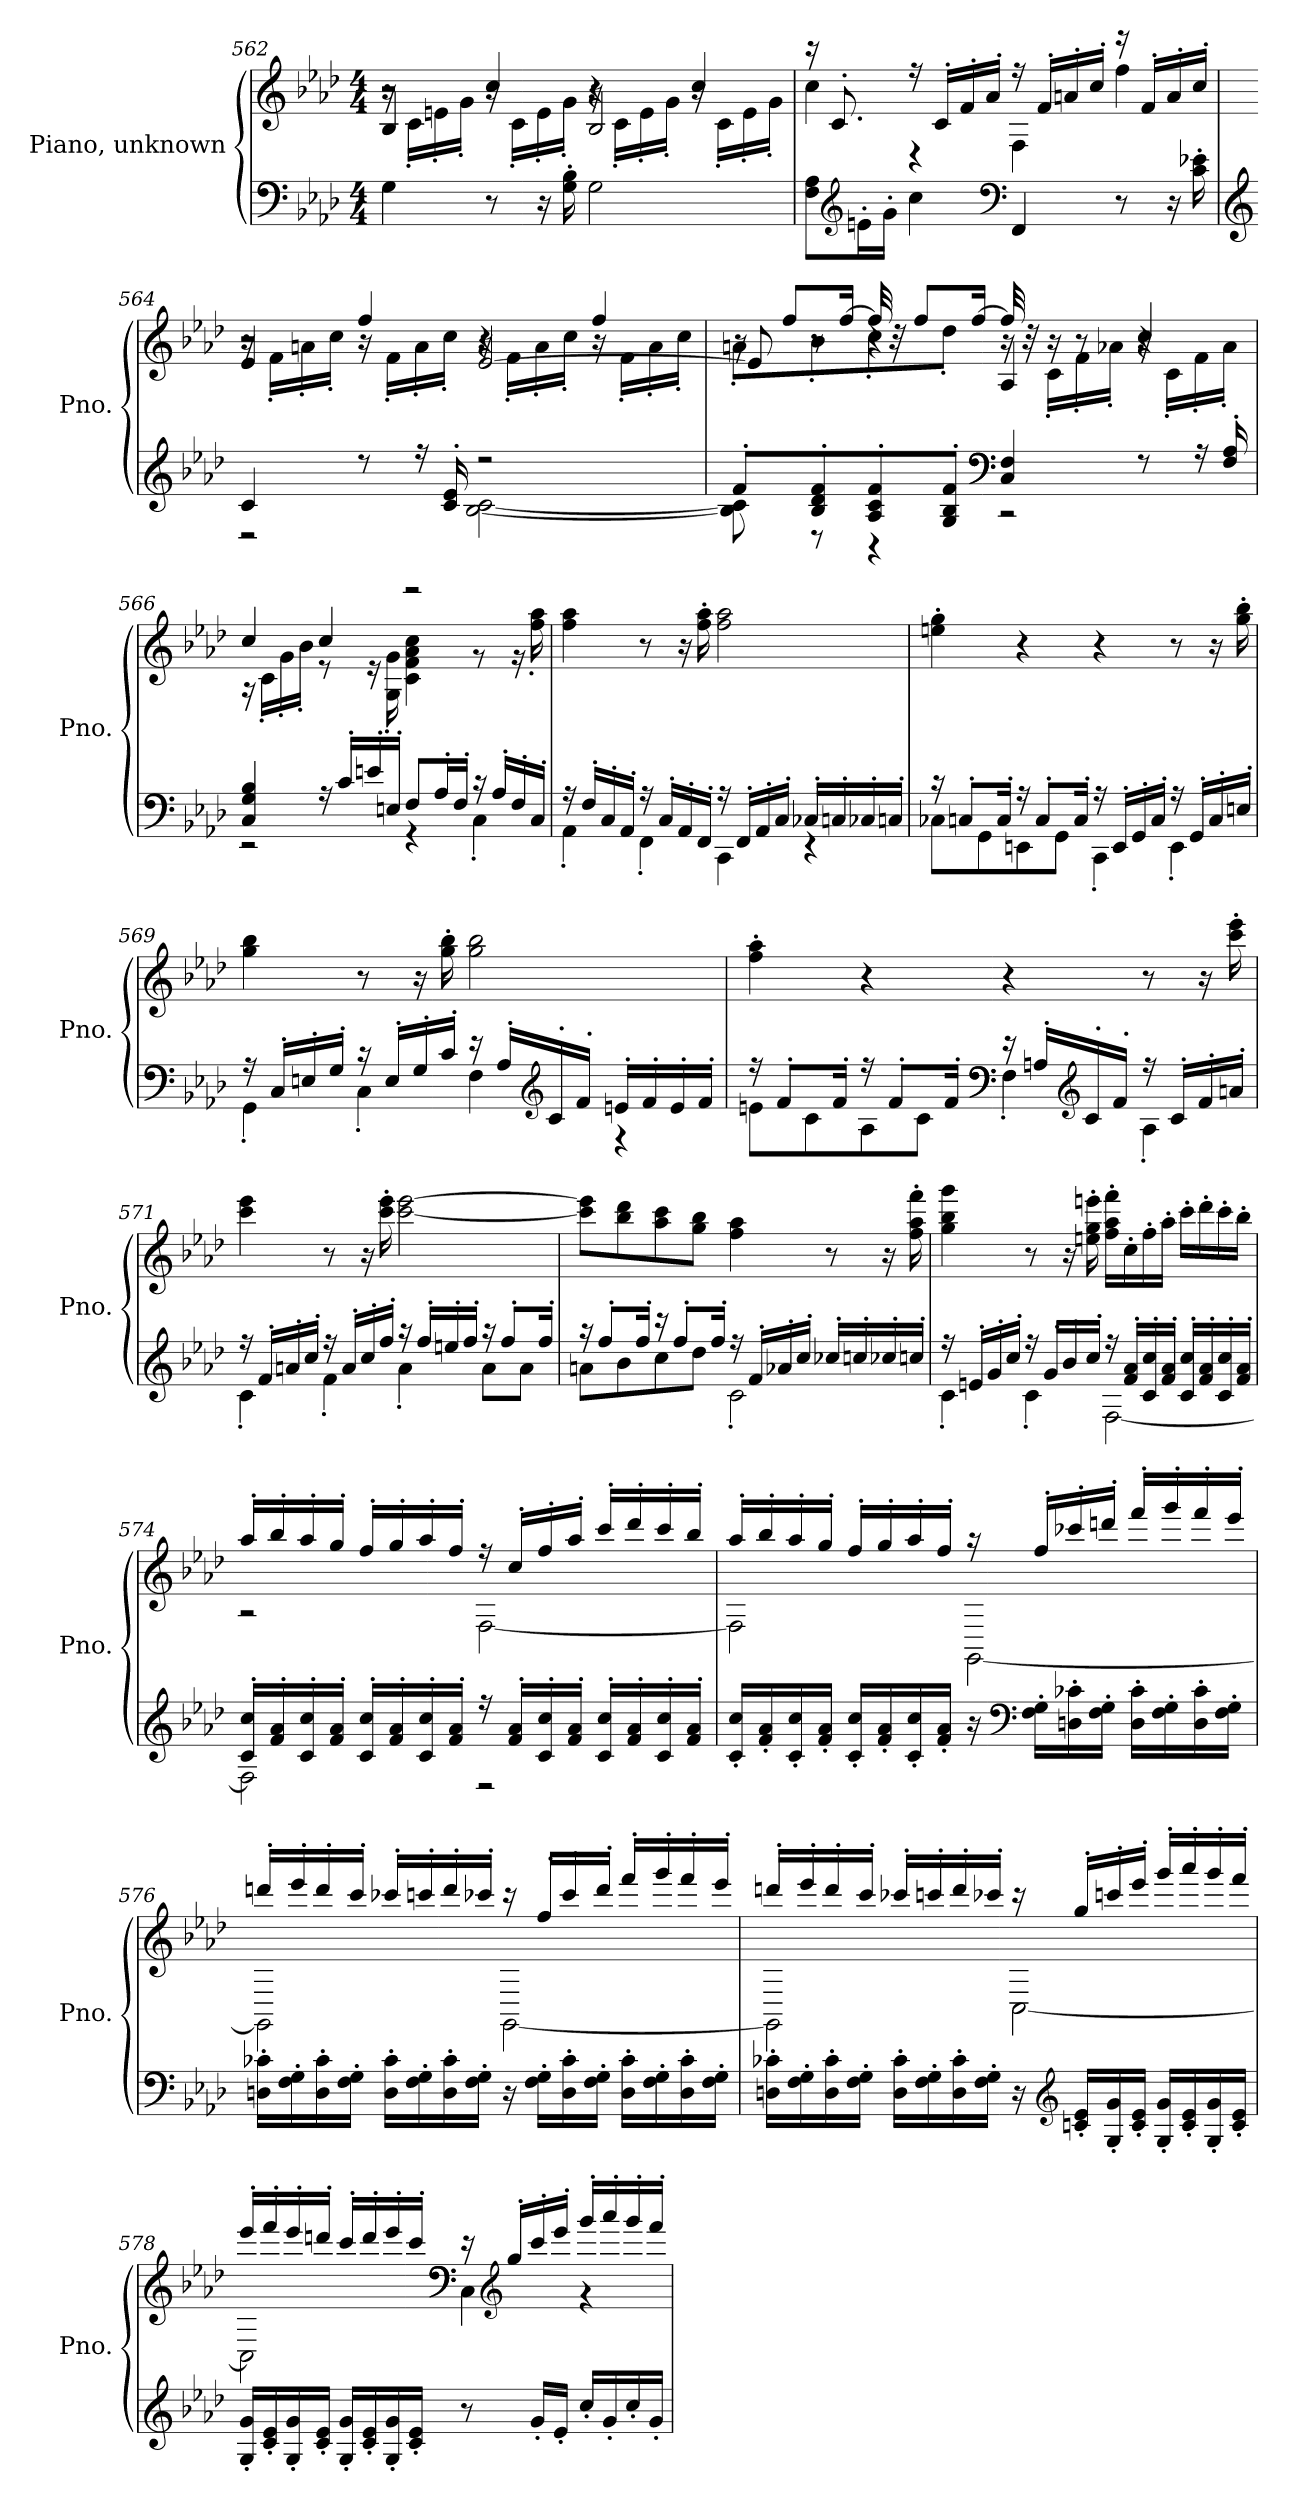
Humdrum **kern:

**kern	**kern
*part1	*part1
*staff2	*staff1
*I"Piano, unknown	*
*I'Pno.	*
*clefF4	*clefG2
*k[b-e-a-d-]	*k[b-e-a-d-]
*M4/4	*M4/4
=562	=562
*	*^
*	*	*^
4G\	2r	16r	4B-/
.	.	16c'\LL	.
.	.	16en'\	.
.	.	16g'\JJ	.
8r	.	16r	4cc/
.	.	16c'\LL	.
16r	.	16e'\	.
16G\' 16B-\'	.	16g'\JJ	.
2G\	4r	16r	2B-/
.	.	16c'\LL	.
.	.	16e'\	.
.	.	16g'\JJ	.
.	4cc/	16r	.
.	.	16c'\LL	.
.	.	16e'\	.
.	.	16g'\JJ	.
*	*	*v	*v
!!LO:LB:g=z
=563	=563	=563
8F\ 8A-\L	16r	4cc\
.	8.c'/	.
*clefG2	*	*
16en'\L	.	.
16g'\JJ	.	.
4cc\	16r	4r
.	16c'/LL	.
.	16f'/	.
.	16a-'/JJ	.
*clefF4	*	*
4FF/	16r	4F\
.	16f'/LL	.
.	16an'/	.
.	16cc'/JJ	.
8r	16r	4ff\
.	16f'/LL	.
16r	16a'/	.
16c\' 16e-X\'	16cc'/JJ	.
*	*v	*v
=564	=564
*clefG2	*
*^	*^
*	*	*	*^
4c/	2r	2r	16r	4e-/
.	.	.	16f'\LL	.
.	.	.	16an'\	.
.	.	.	16cc'\JJ	.
8r	.	.	16r	4ff/
.	.	.	16f'\LL	.
16r	.	.	16a'\	.
16c/' 16e-/'	.	.	16cc'\JJ	.
2r	[2B-\ [2c\	4r	16r	[2e-/
.	.	.	16f'\LL	.
.	.	.	16a'\	.
.	.	.	16cc'\JJ	.
.	.	4ff/	16r	.
.	.	.	16f'\LL	.
.	.	.	16a'\	.
.	.	.	16cc'\JJ	.
!!LO:LB:g=z	!!	!!
=565	=565	=565	=565	=565
8f'/L	8B-\] 8c\]	16r	8an'\L	8e-/]
.	.	8ff/L	.	.
8B-/' 8d-/' 8f/'	8r	.	8b-'\	8r
.	.	[16ff/Jk	.	.
8A-/' 8c/' 8f/'	4r	32ff/]	8cc'\	4r
.	.	32r	.	.
.	.	8ff/L	.	.
8G/' 8B-/' 8f/'J	.	.	8dd-'\J	.
.	.	[16ff/Jk	.	.
*clefF4	*	*	*	*
4C/ 4F/	2r	32ff/]	16r	4A-/
.	.	32r	.	.
.	.	16r	16c'\LL	.
.	.	8r	16f'\	.
.	.	.	16a-X'\JJ	.
8r	.	4cc/	16r	4r
.	.	.	16c'\LL	.
16r	.	.	16f'\	.
16F/' 16A-/'	.	.	16a-'\JJ	.
*	*	*	*v	*v
=566	=566	=566	=566
4C/ 4G/ 4B-/	2r	4cc/	16r
.	.	.	16c'\LL
.	.	.	16g'\
.	.	.	16b-'\JJ
16r	.	4cc/	8r
16c'/LL	.	.	.
16en'/	.	.	16r
16En'/JJ	.	.	16G\' 16g\'
8F/L	4r	2r	4c\ 4f\ 4a-\ 4cc\
16A-'/L	.	.	.
16F'/JJ	.	.	.
16r	4C'\	.	8r
16A-'/LL	.	.	.
16F'/	.	.	16r
16C'/JJ	.	.	16ff\' 16aa-\'
*	*	*v	*v
!!LO:LB:g=z
=567	=567	=567
16r	4AA-'\	4ff\ 4aa-\
16F'/LL	.	.
16C'/	.	.
16AA-'/JJ	.	.
16r	4FF'\	8r
16C'/LL	.	.
16AA-'/	.	16r
16FF'/JJ	.	16ff\' 16aa-\'
16r	4CC\	2ff\ 2aa-\
16FF'/LL	.	.
16AA-'/	.	.
16C'/JJ	.	.
16C-X'/LL	4r	.
16Cn'/	.	.
16C-X'/	.	.
16Cn'/JJ	.	.
=568	=568	=568
16r	8C-X\L	4een\' 4gg\'
8Cn'/L	.	.
.	8GG\	.
16C'/Jk	.	.
16r	8EEn\	4r
8C'/L	.	.
.	8GG\J	.
16C'/Jk	.	.
16r	4CC'\	4r
16EE'/LL	.	.
16GG'/	.	.
16C'/JJ	.	.
16r	4EE'\	8r
16GG'/LL	.	.
16C'/	.	16r
16En'/JJ	.	16gg\' 16bb-\'
!!LO:PB:g=z
=569	=569	=569
16r	4GG'\	4gg\ 4bb-\
16C'/LL	.	.
16En'/	.	.
16G'/JJ	.	.
16r	4C'\	8r
16E'/LL	.	.
16G'/	.	16r
16c'/JJ	.	16gg\' 16bb-\'
16r	4F\	2gg\ 2bb-\
16A-'/LL	.	.
*clefG2	*	*
16c'/	.	.
16f'/JJ	.	.
16en'/LL	4r	.
16f'/	.	.
16e'/	.	.
16f'/JJ	.	.
=570	=570	=570
16r	8en\L	4ff\' 4aa-\'
8f'/L	.	.
.	8c\	.
16f'/Jk	.	.
16r	8A-\	4r
8f'/L	.	.
.	8c\J	.
16f'/Jk	.	.
*clefF4	*	*
16r	4F'\	4r
16An'/LL	.	.
*clefG2	*	*
16c'/	.	.
16f'/JJ	.	.
16r	4A'\	8r
16c'/LL	.	.
16f'/	.	16r
16an'/JJ	.	16ccc\' 16eee-\'
!!LO:LB:g=z
=571	=571	=571
16r	4c'\	4ccc\ 4eee-\
16f'/LL	.	.
16an'/	.	.
16cc'/JJ	.	.
16r	4f'\	8r
16a'/LL	.	.
16cc'/	.	16r
16ff'/JJ	.	16ccc\' 16eee-\'
16r	4a'\	[2ccc\ [2eee-\
16ff'/LL	.	.
16een'/	.	.
16ff'/JJ	.	.
16r	8a\L	.
8ff'/L	.	.
.	8a\J	.
16ff'/Jk	.	.
=572	=572	=572
16r	8an\L	8ccc\] 8eee-\]L
8ff'/L	.	.
.	8b-\	8bb-\ 8ddd-\
16ff'/Jk	.	.
16r	8cc\	8aa-\ 8ccc\
8ff'/L	.	.
.	8dd-\J	8gg\ 8bb-\J
16ff'/Jk	.	.
16r	2c'\	4ff\ 4aa-\
16f'/LL	.	.
16a-X'/	.	.
16cc'/JJ	.	.
16cc-X'/LL	.	8r
16ccn'/	.	.
16cc-X'/	.	16r
16ccn'/JJ	.	16ff\' 16aa-\' 16fff\'
!!LO:LB:g=z
=573	=573	=573
16r	4c'\	4gg\ 4bb-\ 4ggg\
16en'/LL	.	.
16g'/	.	.
16cc'/JJ	.	.
16r	4c'\	8r
16g'/LL	.	.
16b-'/	.	16r
16cc'/JJ	.	16een\' 16gg\' 16eeen\'
16r	[2F\	16ff\' 16aa-\' 16fff\'LL
16f/' 16a-/'LL	.	16cc'\
16c/' 16cc/'	.	16ff'\
16f/' 16a-/'JJ	.	16aa-'\JJ
16c/' 16cc/'LL	.	16ccc'\LL
16f/' 16a-/'	.	16ddd-'\
16c/' 16cc/'	.	16ccc'\
16f/' 16a-/'JJ	.	16bb-'\JJ
=574	=574	=574
*	*	*^
16c/' 16cc/'LL	2F\]	16aa-'/LL	2r
16f/' 16a-/'	.	16bb-'/	.
16c/' 16cc/'	.	16aa-'/	.
16f/' 16a-/'JJ	.	16gg'/JJ	.
16c/' 16cc/'LL	.	16ff'/LL	.
16f/' 16a-/'	.	16gg'/	.
16c/' 16cc/'	.	16aa-'/	.
16f/' 16a-/'JJ	.	16ff'/JJ	.
16r	2r	16r	[2F\
16f/' 16a-/'LL	.	16cc'/LL	.
16c/' 16cc/'	.	16ff'/	.
16f/' 16a-/'JJ	.	16aa-'/JJ	.
16c/' 16cc/'LL	.	16ccc'/LL	.
16f/' 16a-/'	.	16ddd-'/	.
16c/' 16cc/'	.	16ccc'/	.
16f/' 16a-/'JJ	.	16bb-'/JJ	.
*v	*v	*	*
!!LO:LB:g=z	!!
=575	=575	=575
16c/' 16cc/'LL	16aa-'/LL	2F\]
16f/' 16a-/'	16bb-'/	.
16c/' 16cc/'	16aa-'/	.
16f/' 16a-/'JJ	16gg'/JJ	.
16c/' 16cc/'LL	16ff'/LL	.
16f/' 16a-/'	16gg'/	.
16c/' 16cc/'	16aa-'/	.
16f/' 16a-/'JJ	16ff'/JJ	.
16r	16r	[2GG\
*clefF4	*	*
16F\' 16G\'LL	16ff'/LL	.
16Dn\' 16c-X\'	16ccc-X'/	.
16F\' 16G\'JJ	16dddn'/JJ	.
16D\' 16c-\'LL	16fff'/LL	.
16F\' 16G\'	16ggg'/	.
16D\' 16c-\'	16fff'/	.
16F\' 16G\'JJ	16eee-'/JJ	.
!!LO:LB:g=z	!!
=576	=576	=576
16Dn\' 16c-X\'LL	16dddn'/LL	2GG\]
16F\' 16G\'	16eee-'/	.
16D\' 16c-\'	16ddd'/	.
16F\' 16G\'JJ	16ccc'/JJ	.
16D\' 16c-\'LL	16ccc-X'/LL	.
16F\' 16G\'	16cccn'/	.
16D\' 16c-\'	16ddd'/	.
16F\' 16G\'JJ	16ccc-X'/JJ	.
16r	16r	[2GG\
16F\' 16G\'LL	16ff'/LL	.
16D\' 16c-\'	16ccc-'/	.
16F\' 16G\'JJ	16ddd'/JJ	.
16D\' 16c-\'LL	16fff'/LL	.
16F\' 16G\'	16ggg'/	.
16D\' 16c-\'	16fff'/	.
16F\' 16G\'JJ	16eee-'/JJ	.
!!LO:LB:g=z	!!
=577	=577	=577
16Dn\' 16c-X\'LL	16dddn'/LL	2GG\]
16F\' 16G\'	16eee-'/	.
16D\' 16c-\'	16ddd'/	.
16F\' 16G\'JJ	16ccc'/JJ	.
16D\' 16c-\'LL	16ccc-X'/LL	.
16F\' 16G\'	16cccn'/	.
16D\' 16c-\'	16ddd'/	.
16F\' 16G\'JJ	16ccc-X'/JJ	.
16r	16r	[2C\
*clefG2	*	*
16cn/' 16e-/'LL	16gg'/LL	.
16G/' 16g/'	16cccn'/	.
16c/' 16e-/'JJ	16eee-'/JJ	.
16G/' 16g/'LL	16ggg'/LL	.
16c/' 16e-/'	16aaa-'/	.
16G/' 16g/'	16ggg'/	.
16c/' 16e-/'JJ	16fff'/JJ	.
!!LO:PB:g=z	!!
=578	=578	=578
16G/' 16g/'LL	16eee-'/LL	2C\]
16c/' 16e-/'	16fff'/	.
16G/' 16g/'	16eee-'/	.
16c/' 16e-/'JJ	16dddn'/JJ	.
16G/' 16g/'LL	16ccc'/LL	.
16c/' 16e-/'	16ddd'/	.
16G/' 16g/'	16eee-'/	.
16c/' 16e-/'JJ	16ccc'/JJ	.
*	*clefF4	*
8r	16r	4C\
*	*clefG2	*
.	16gg'/LL	.
16g'/LL	16ccc'/	.
16e-'/JJ	16eee-'/JJ	.
16cc'/LL	16ggg'/LL	4r
16g'/	16aaa-'/	.
16cc'/	16ggg'/	.
16g'/JJ	16fff'/JJ	.
*	*v	*v
=	=
*-	*-
